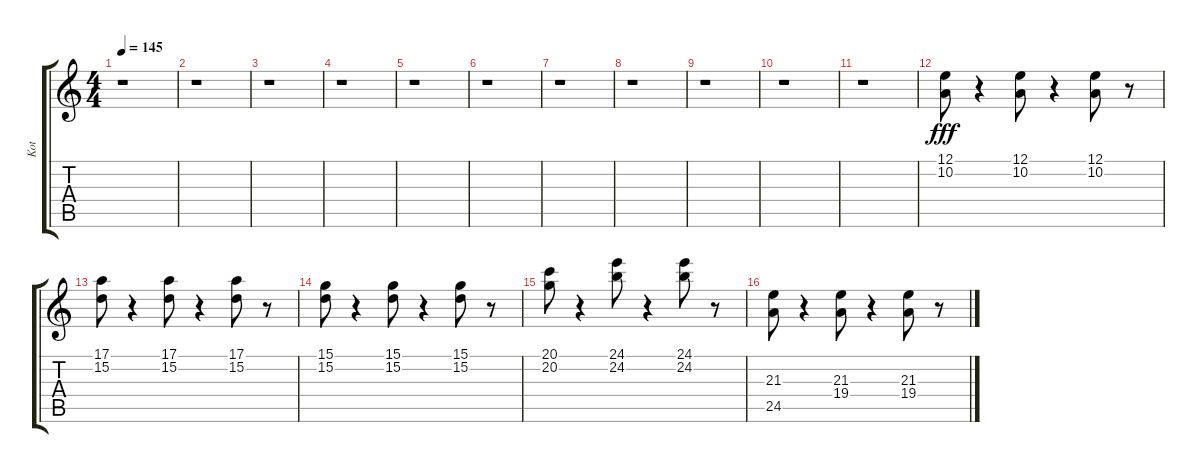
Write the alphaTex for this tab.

\track ("Kot" "Kot") {instrument rockorgan}
\staff {score tabs}
\tuning (E4 B3 G3 D3 A2 E2) {hide}
\ts (4 4)
\tempo 145
\clef g2
\ks c
r.1{dy fff} |
r.1 |
r.1 |
r.1 |
r.1 |
r.1 |
r.1 |
r.1 |
r.1 |
r.1 |
r.1 |
(12.1 10.2).8{volume 7 balance 8 instrument rockorgan} r.4 (12.1 10.2).8 r.4 (12.1 10.2).8 r.8 |
(17.1 15.2).8 r.4 (17.1 15.2).8 r.4 (17.1 15.2).8 r.8 |
(15.1 15.2).8 r.4 (15.1 15.2).8 r.4 (15.1 15.2).8 r.8 |
(20.1 20.2).8 r.4 (24.1 24.2).8 r.4 (24.1 24.2).8 r.8 |
(21.3 24.5).8 r.4 (21.3 19.4).8 r.4 (21.3 19.4).8 r.8
